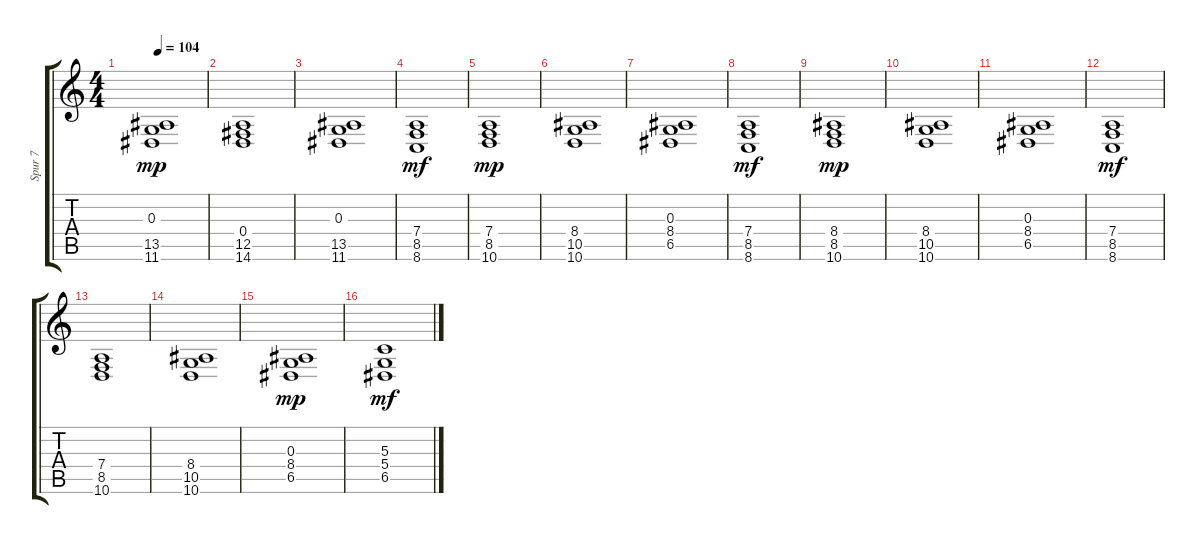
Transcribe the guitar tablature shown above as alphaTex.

\track ("Spur 7" "Spur 7") {instrument synthstrings1}
\staff {score tabs}
\tuning (E4 B3 G3 D3 A2 E2) {hide}
\ts (4 4)
\tempo 104
\clef g2
\ks c
(0.3 13.5 11.6).1{dy mp} |
(0.4 12.5 14.6).1 |
(0.3 13.5 11.6).1 |
(7.4 8.5 8.6).1{dy mf} |
(7.4 8.5 10.6).1{dy mp} |
(8.4 10.5 10.6).1 |
(0.3 8.4 6.5).1 |
(7.4 8.5 8.6).1{dy mf} |
(8.4 8.5 10.6).1{dy mp} |
(8.4 10.5 10.6).1 |
(0.3 8.4 6.5).1 |
(7.4 8.5 8.6).1{dy mf} |
(7.4 8.5 10.6).1 |
(8.4 10.5 10.6).1 |
(0.3 8.4 6.5).1{dy mp} |
(5.3 5.4 6.5).1{dy mf}
